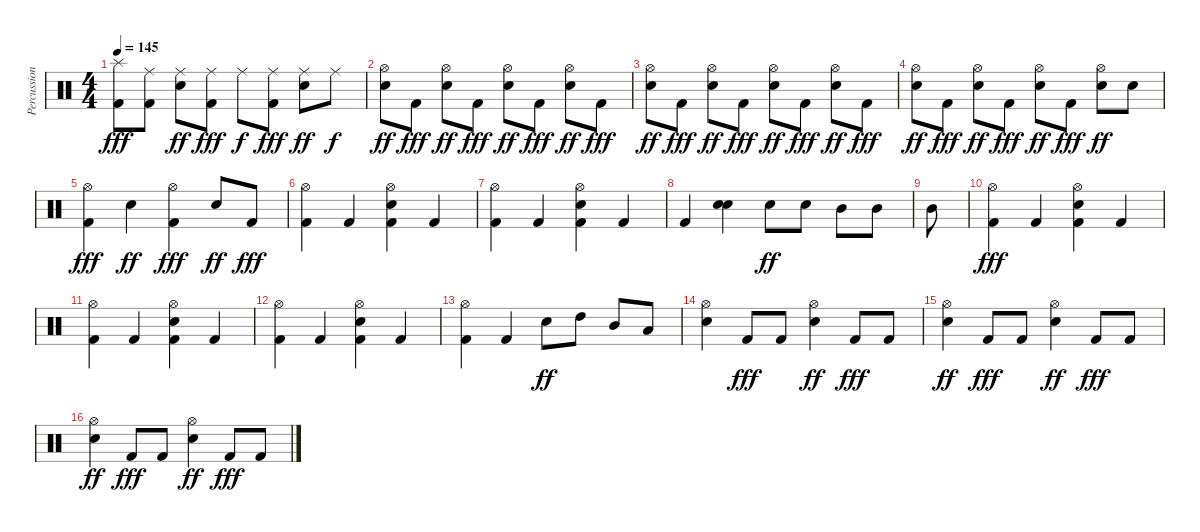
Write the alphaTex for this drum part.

\track ("Percussion" "Percussion") {instrument percussion}
\staff {score}
\articulation defaults
\ts (4 4)
\tempo 145
\clef neutral
\ks c
("Splash (hit)" "Kick (hit) 2").8{dy fff} ("Ride (middle)" "Kick (hit) 2").8 ("Ride (middle)" "Snare (hit) 2").8{dy ff} ("Ride (middle)" "Kick (hit) 2").8{dy fff} "Ride (middle)".8{dy f} ("Ride (middle)" "Kick (hit) 2").8{dy fff} ("Ride (middle)" "Snare (hit) 2").8{dy ff} "Ride (middle)".8{dy f} |
("Hi-Hat (open)" "Snare (hit) 2").8{dy ff} "Kick (hit) 2".8{dy fff} ("Hi-Hat (open)" "Snare (hit) 2").8{dy ff} "Kick (hit) 2".8{dy fff} ("Hi-Hat (open)" "Snare (hit) 2").8{dy ff} "Kick (hit) 2".8{dy fff} ("Hi-Hat (open)" "Snare (hit) 2").8{dy ff} "Kick (hit) 2".8{dy fff} |
("Hi-Hat (open)" "Snare (hit) 2").8{dy ff} "Kick (hit) 2".8{dy fff} ("Hi-Hat (open)" "Snare (hit) 2").8{dy ff} "Kick (hit) 2".8{dy fff} ("Hi-Hat (open)" "Snare (hit) 2").8{dy ff} "Kick (hit) 2".8{dy fff} ("Hi-Hat (open)" "Snare (hit) 2").8{dy ff} "Kick (hit) 2".8{dy fff} |
("Hi-Hat (open)" "Snare (hit) 2").8{dy ff} "Kick (hit) 2".8{dy fff} ("Hi-Hat (open)" "Snare (hit) 2").8{dy ff} "Kick (hit) 2".8{dy fff} ("Hi-Hat (open)" "Snare (hit) 2").8{dy ff} "Kick (hit) 2".8{dy fff} ("Hi-Hat (open)" "Snare (hit) 2").8{dy ff} "Snare (hit) 2".8 |
("Hi-Hat (open)" "Kick (hit) 2").4{dy fff} "Snare (hit) 2".4{dy ff} ("Hi-Hat (open)" "Kick (hit) 2").4{dy fff} "Snare (hit) 2".8{dy ff} "Kick (hit) 2".8{dy fff} |
("Hi-Hat (open)" "Kick (hit) 2").4 "Kick (hit) 2".4 ("Hi-Hat (open)" "Snare (hit) 2" "Kick (hit) 2").4 "Kick (hit) 2".4 |
("Hi-Hat (open)" "Kick (hit) 2").4 "Kick (hit) 2".4 ("Hi-Hat (open)" "Snare (hit) 2" "Kick (hit) 2").4 "Kick (hit) 2".4 |
"Kick (hit) 2".4 ("Snare (hit) 2" "Snare (hit) 2").4{bd 480} "Snare (hit) 2".8{dy ff} "Snare (hit) 2".8 "Mid Tom (hit)".8 "Mid Tom (hit)".8 |
"Mid Tom (hit)".8 |
("Hi-Hat (open)" "Kick (hit) 2").4{dy fff} "Kick (hit) 2".4 ("Hi-Hat (open)" "Snare (hit) 2" "Kick (hit) 2").4 "Kick (hit) 2".4 |
("Hi-Hat (open)" "Kick (hit) 2").4 "Kick (hit) 2".4 ("Hi-Hat (open)" "Snare (hit) 2" "Kick (hit) 2").4 "Kick (hit) 2".4 |
("Hi-Hat (open)" "Kick (hit) 2").4 "Kick (hit) 2".4 ("Hi-Hat (open)" "Snare (hit) 2" "Kick (hit) 2").4 "Kick (hit) 2".4 |
("Hi-Hat (open)" "Kick (hit) 2").4 "Kick (hit) 2".4 "Snare (hit) 2".8{dy ff} "High Tom (hit)".8 "Mid Tom (hit)".8 "Low Tom (hit)".8 |
("Hi-Hat (open)" "Snare (hit) 2").4 "Kick (hit) 2".8{dy fff} "Kick (hit) 2".8 ("Hi-Hat (open)" "Snare (hit) 2").4{dy ff} "Kick (hit) 2".8{dy fff} "Kick (hit) 2".8 |
("Hi-Hat (open)" "Snare (hit) 2").4{dy ff} "Kick (hit) 2".8{dy fff} "Kick (hit) 2".8 ("Hi-Hat (open)" "Snare (hit) 2").4{dy ff} "Kick (hit) 2".8{dy fff} "Kick (hit) 2".8 |
("Hi-Hat (open)" "Snare (hit) 2").4{dy ff} "Kick (hit) 2".8{dy fff} "Kick (hit) 2".8 ("Hi-Hat (open)" "Snare (hit) 2").4{dy ff} "Kick (hit) 2".8{dy fff} "Kick (hit) 2".8
